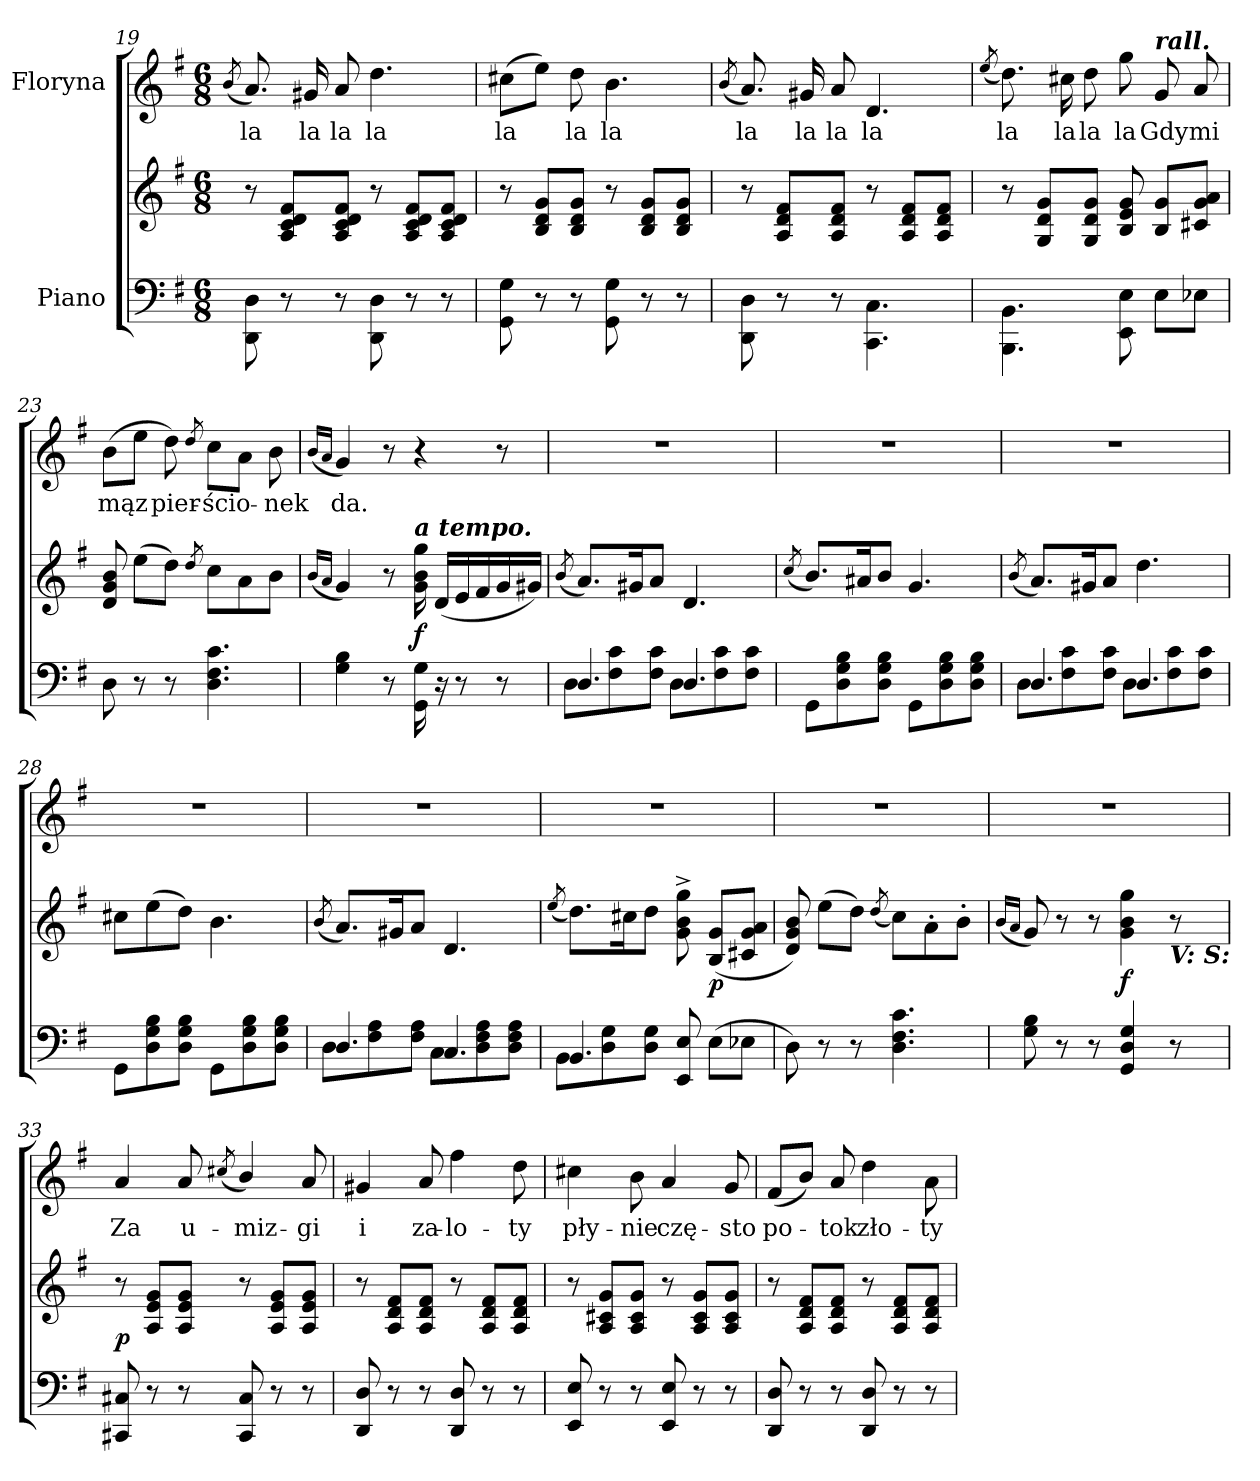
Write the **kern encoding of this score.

**kern	**kern	**dynam	**kern	**text
*part2	*part2	*part2	*part1	*part1
*staff3	*staff2	*staff2/3	*staff1	*staff1
*I"Piano	*	*	*I"Floryna	*
*clefF4	*clefG2	*	*clefG2	*
*k[f#]	*k[f#]	*	*k[f#]	*
*M6/8	*M6/8	*	*M6/8	*
=19	=19	=19	=19	=19
.	.	.	(8qb/	.
8DD\ 8D\	8r	.	8.a/)	la
8r	8A/ 8c/ 8d/ 8f#/L	.	.	.
.	.	.	16g#X/	la
8r	8A/ 8c/ 8d/ 8f#/J	.	8a/	la
8DD\ 8D\	8r	.	4.dd\	la
8r	8A/ 8c/ 8d/ 8f#/L	.	.	.
8r	8A/ 8c/ 8d/ 8f#/J	.	.	.
=20	=20	=20	=20	=20
8GG\ 8G\	8r	.	(8cc#X\L	la
8r	8B/ 8d/ 8g/L	.	8ee\J)	.
8r	8B/ 8d/ 8g/J	.	8dd\	la
8GG\ 8G\	8r	.	4.b\	la
8r	8B/ 8d/ 8g/L	.	.	.
8r	8B/ 8d/ 8g/J	.	.	.
=21	=21	=21	=21	=21
.	.	.	(8qb/	.
8DD\ 8D\	8r	.	8.a/)	la
8r	8A/ 8d/ 8f#/L	.	.	.
.	.	.	16g#X/	la
8r	8A/ 8d/ 8f#/J	.	8a/	la
4.CC\ 4.C\	8r	.	4.d/	la
.	8A/ 8d/ 8f#/L	.	.	.
.	8A/ 8d/ 8f#/J	.	.	.
=22	=22	=22	=22	=22
.	.	.	(8qee/	.
4.BBB\ 4.BB\	8r	.	8.dd\)	la
.	8G/ 8d/ 8g/L	.	.	.
.	.	.	16cc#X\	la
.	8G/ 8d/ 8g/J	.	8dd\	la
8EE\ 8E\	8B/ 8e/ 8g/	.	8gg\	la
!	!	!	!LO:TX:a:Bi:t=rall.	!
8E\L	8B/ 8g/L	.	8g/	Gdy
8E-X\J	8c#X/ 8g/ 8a/J	.	8a/	mi
=23	=23	=23	=23	=23
8D\	8d/ 8g/ 8b/	.	(8b\L	mąz
8r	(8ee\L	.	8ee\J	.
8r	8dd\J)	.	8dd\)	pier-
.	8qdd/	.	8qdd/	.
4.D\ 4.F#\ 4.c\	8cc\L	.	8cc\L	-ścio-
.	8a\	.	8a\J	.
.	8b\J	.	8b\	-nek
=24	=24	=24	=24	=24
.	(16qqb/LL	.	(16qqb/LL	.
.	16qqa/JJ	.	16qqa/JJ	.
4G\ 4B\	4g/)	.	4g/)	da.
8r	8r	.	8r	.
!	!LO:TX:a:Bi:t=a tempo.	!	!	!
16GG\ 16G\	16g\ 16b\ 16gg\	f	4r	.
16r	(16d/LL	.	.	.
8r	16e/	.	.	.
.	16f#/	.	.	.
8r	16g/	.	8r	.
.	16g#X/JJ)	.	.	.
=25	=25	=25	=25	=25
.	(8qb/	.	.	.
*^	*	*	*	*
4.D/	8D\L	8.a/L)	.	2.r	.
.	8F#\ 8c\	.	.	.	.
.	.	16g#X/K	.	.	.
.	8F#\ 8c\J	8a/J	.	.	.
4.D/	8D\L	4.d/	.	.	.
.	8F#\ 8c\	.	.	.	.
.	8F#\ 8c\J	.	.	.	.
*v	*v	*	*	*	*
=26	=26	=26	=26	=26
.	(8qcc/	.	.	.
8GG\L	8.b/L)	.	2.r	.
8D\ 8G\ 8B\	.	.	.	.
.	16a#X/K	.	.	.
8D\ 8G\ 8B\J	8b/J	.	.	.
8GG\L	4.g/	.	.	.
8D\ 8G\ 8B\	.	.	.	.
8D\ 8G\ 8B\J	.	.	.	.
=27	=27	=27	=27	=27
.	(8qb/	.	.	.
*^	*	*	*	*
4.D/	8D\L	8.a/L)	.	2.r	.
.	8F#\ 8c\	.	.	.	.
.	.	16g#X/K	.	.	.
.	8F#\ 8c\J	8a/J	.	.	.
4.D/	8D\L	4.dd\	.	.	.
.	8F#\ 8c\	.	.	.	.
.	8F#\ 8c\J	.	.	.	.
*v	*v	*	*	*	*
=28	=28	=28	=28	=28
8GG\L	8cc#X\L	.	2.r	.
8D\ 8G\ 8B\	(8ee\	.	.	.
8D\ 8G\ 8B\J	8dd\J)	.	.	.
8GG\L	4.b\	.	.	.
8D\ 8G\ 8B\	.	.	.	.
8D\ 8G\ 8B\J	.	.	.	.
=29	=29	=29	=29	=29
.	(8qb/	.	.	.
*^	*	*	*	*
4.D/	8D\L	8.a/L)	.	2.r	.
.	8F#\ 8A\	.	.	.	.
.	.	16g#X/K	.	.	.
.	8F#\ 8A\J	8a/J	.	.	.
4.C/	8C\L	4.d/	.	.	.
.	8D\ 8F#\ 8A\	.	.	.	.
.	8D\ 8F#\ 8A\J	.	.	.	.
=30	=30	=30	=30	=30	=30
.	.	(8qee/	.	.	.
4.BB/	8BB\L	8.dd\L)	.	2.r	.
.	8D\ 8G\	.	.	.	.
.	.	16cc#X\K	.	.	.
.	8D\ 8G\J	8dd\J	.	.	.
8EE/ 8E/	8ryy	8g^\ 8b^\ 8gg^\	.	.	.
(8E\L	8ryy	(8B/ 8g/L	p	.	.
8E-X\J	8ryy	8c#X/ 8g/ 8a/J	.	.	.
*v	*v	*	*	*	*
=31	=31	=31	=31	=31
8D\)	8d/ 8g/ 8b/)	.	2.r	.
8r	(8ee\L	.	.	.
8r	8dd\J)	.	.	.
.	(8qdd/	.	.	.
4.D\ 4.F#\ 4.c\	8cc\L)	.	.	.
.	8a'\	.	.	.
.	8b'\J	.	.	.
=32	=32	=32	=32	=32
.	(16qqb/LL	.	.	.
.	16qqa/JJ	.	.	.
8G\ 8B\	8g/)	.	2.r	.
8r	8r	.	.	.
8r	8r	.	.	.
4GG/ 4D/ 4G/	4g\ 4b\ 4gg\	f	.	.
!	!LO:TX:b:Bi:t=V&colon; S&colon;	!	!	!
8r	8r	.	.	.
=33	=33	=33	=33	=33
8CC#X/ 8C#X/	8r	p	4a/	Za
8r	8A/ 8e/ 8g/L	.	.	.
8r	8A/ 8e/ 8g/J	.	8a/	u-
.	.	.	(8qcc#X/	.
8CC#/ 8C#/	8r	.	4b/)	-miz-
8r	8A/ 8e/ 8g/L	.	.	.
8r	8A/ 8e/ 8g/J	.	8a/	-gi
=34	=34	=34	=34	=34
8DD/ 8D/	8r	.	4g#X/	i
8r	8A/ 8d/ 8f#/L	.	.	.
8r	8A/ 8d/ 8f#/J	.	8a/	za-
8DD/ 8D/	8r	.	4ff#\	-lo-
8r	8A/ 8d/ 8f#/L	.	.	.
8r	8A/ 8d/ 8f#/J	.	8dd\	-ty
=35	=35	=35	=35	=35
8EE/ 8E/	8r	.	4cc#X\	pły-
8r	8A/ 8c#X/ 8g/L	.	.	.
8r	8A/ 8c#/ 8g/J	.	8b\	-nie
8EE/ 8E/	8r	.	4a/	czę-
8r	8A/ 8c#/ 8g/L	.	.	.
8r	8A/ 8c#/ 8g/J	.	8g/	-sto
=36	=36	=36	=36	=36
8DD/ 8D/	8r	.	(8f#/L	po-
8r	8A/ 8d/ 8f#/L	.	8b/J)	.
8r	8A/ 8d/ 8f#/J	.	8a/	-tok
8DD/ 8D/	8r	.	4dd\	zło-
8r	8A/ 8d/ 8f#/L	.	.	.
8r	8A/ 8d/ 8f#/J	.	8a\	-ty
=	=	=	=	=
*-	*-	*-	*-	*-
